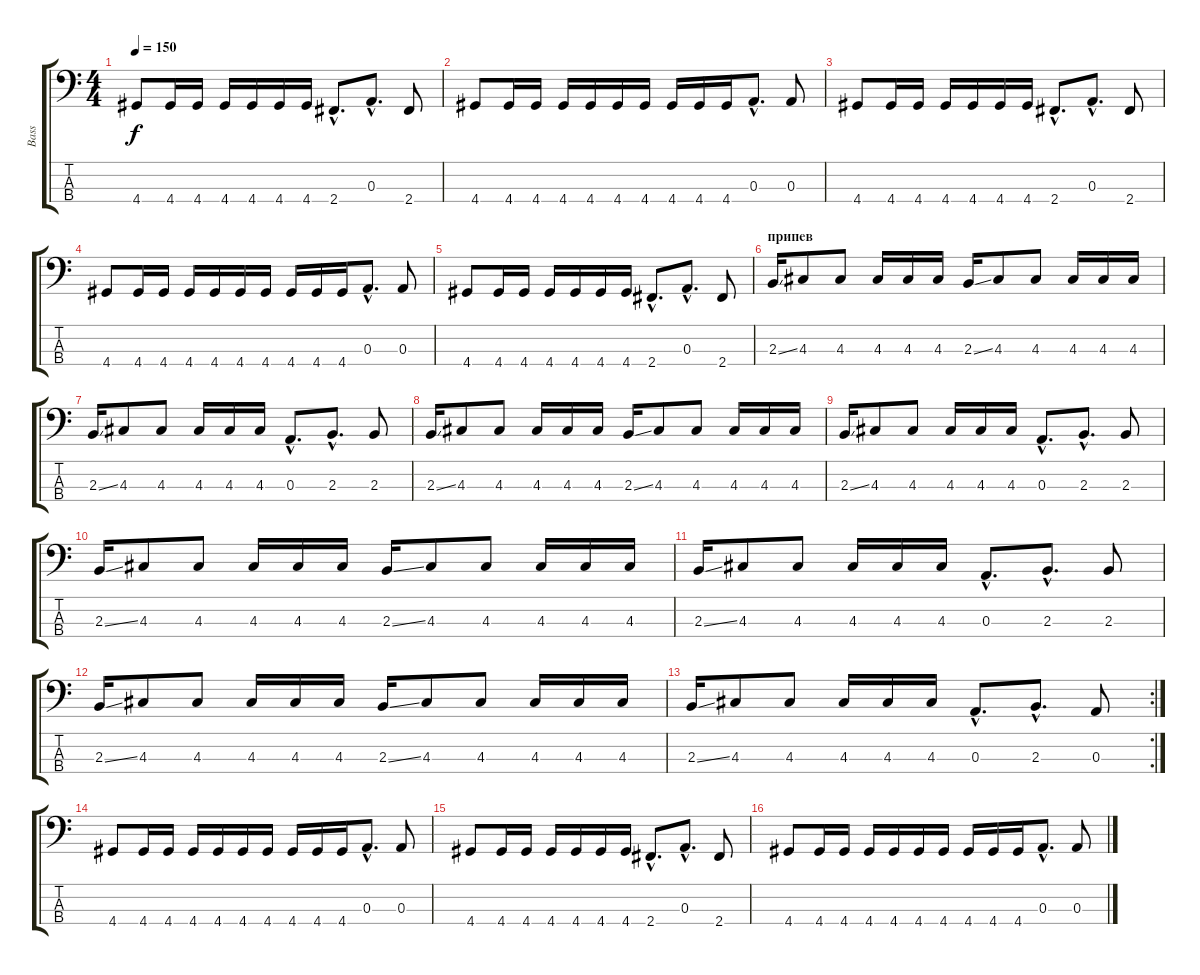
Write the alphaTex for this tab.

\track ("Bass" "Bass") {instrument electricbasspick}
\staff {score tabs}
\tuning (G2 D2 A1 E1) {hide}
\ts (4 4)
\tempo 150
\clef f4
\ks c
4.4.8{dy f} 4.4.16 4.4.16 4.4.16 4.4.16 4.4.16 4.4.16 2.4{hac}.8{d} 0.3{hac}.8{d} 2.4.8 |
4.4.8 4.4.16 4.4.16 4.4.16 4.4.16 4.4.16 4.4.16 4.4.16 4.4.16 4.4.16 0.3{hac}.8{d} 0.3.8 |
4.4.8 4.4.16 4.4.16 4.4.16 4.4.16 4.4.16 4.4.16 2.4{hac}.8{d} 0.3{hac}.8{d} 2.4.8 |
4.4.8 4.4.16 4.4.16 4.4.16 4.4.16 4.4.16 4.4.16 4.4.16 4.4.16 4.4.16 0.3{hac}.8{d} 0.3.8 |
4.4.8 4.4.16 4.4.16 4.4.16 4.4.16 4.4.16 4.4.16 2.4{hac}.8{d} 0.3{hac}.8{d} 2.4.8 |
\section ("" "припев")
2.3{ss}.16 4.3.8 4.3.8 4.3.16 4.3.16 4.3.16 2.3{ss}.16 4.3.8 4.3.8 4.3.16 4.3.16 4.3.16 |
2.3{ss}.16 4.3.8 4.3.8 4.3.16 4.3.16 4.3.16 0.3{hac}.8{d} 2.3{hac}.8{d} 2.3.8 |
2.3{ss}.16 4.3.8 4.3.8 4.3.16 4.3.16 4.3.16 2.3{ss}.16 4.3.8 4.3.8 4.3.16 4.3.16 4.3.16 |
2.3{ss}.16 4.3.8 4.3.8 4.3.16 4.3.16 4.3.16 0.3{hac}.8{d} 2.3{hac}.8{d} 2.3.8 |
2.3{ss}.16 4.3.8 4.3.8 4.3.16 4.3.16 4.3.16 2.3{ss}.16 4.3.8 4.3.8 4.3.16 4.3.16 4.3.16 |
2.3{ss}.16 4.3.8 4.3.8 4.3.16 4.3.16 4.3.16 0.3{hac}.8{d} 2.3{hac}.8{d} 2.3.8 |
2.3{ss}.16 4.3.8 4.3.8 4.3.16 4.3.16 4.3.16 2.3{ss}.16 4.3.8 4.3.8 4.3.16 4.3.16 4.3.16 |
\rc 2
2.3{ss}.16 4.3.8 4.3.8 4.3.16 4.3.16 4.3.16 0.3{hac}.8{d} 2.3{hac}.8{d} 0.3.8 |
4.4.8 4.4.16 4.4.16 4.4.16 4.4.16 4.4.16 4.4.16 4.4.16 4.4.16 4.4.16 0.3{hac}.8{d} 0.3.8 |
4.4.8 4.4.16 4.4.16 4.4.16 4.4.16 4.4.16 4.4.16 2.4{hac}.8{d} 0.3{hac}.8{d} 2.4.8 |
4.4.8 4.4.16 4.4.16 4.4.16 4.4.16 4.4.16 4.4.16 4.4.16 4.4.16 4.4.16 0.3{hac}.8{d} 0.3.8
